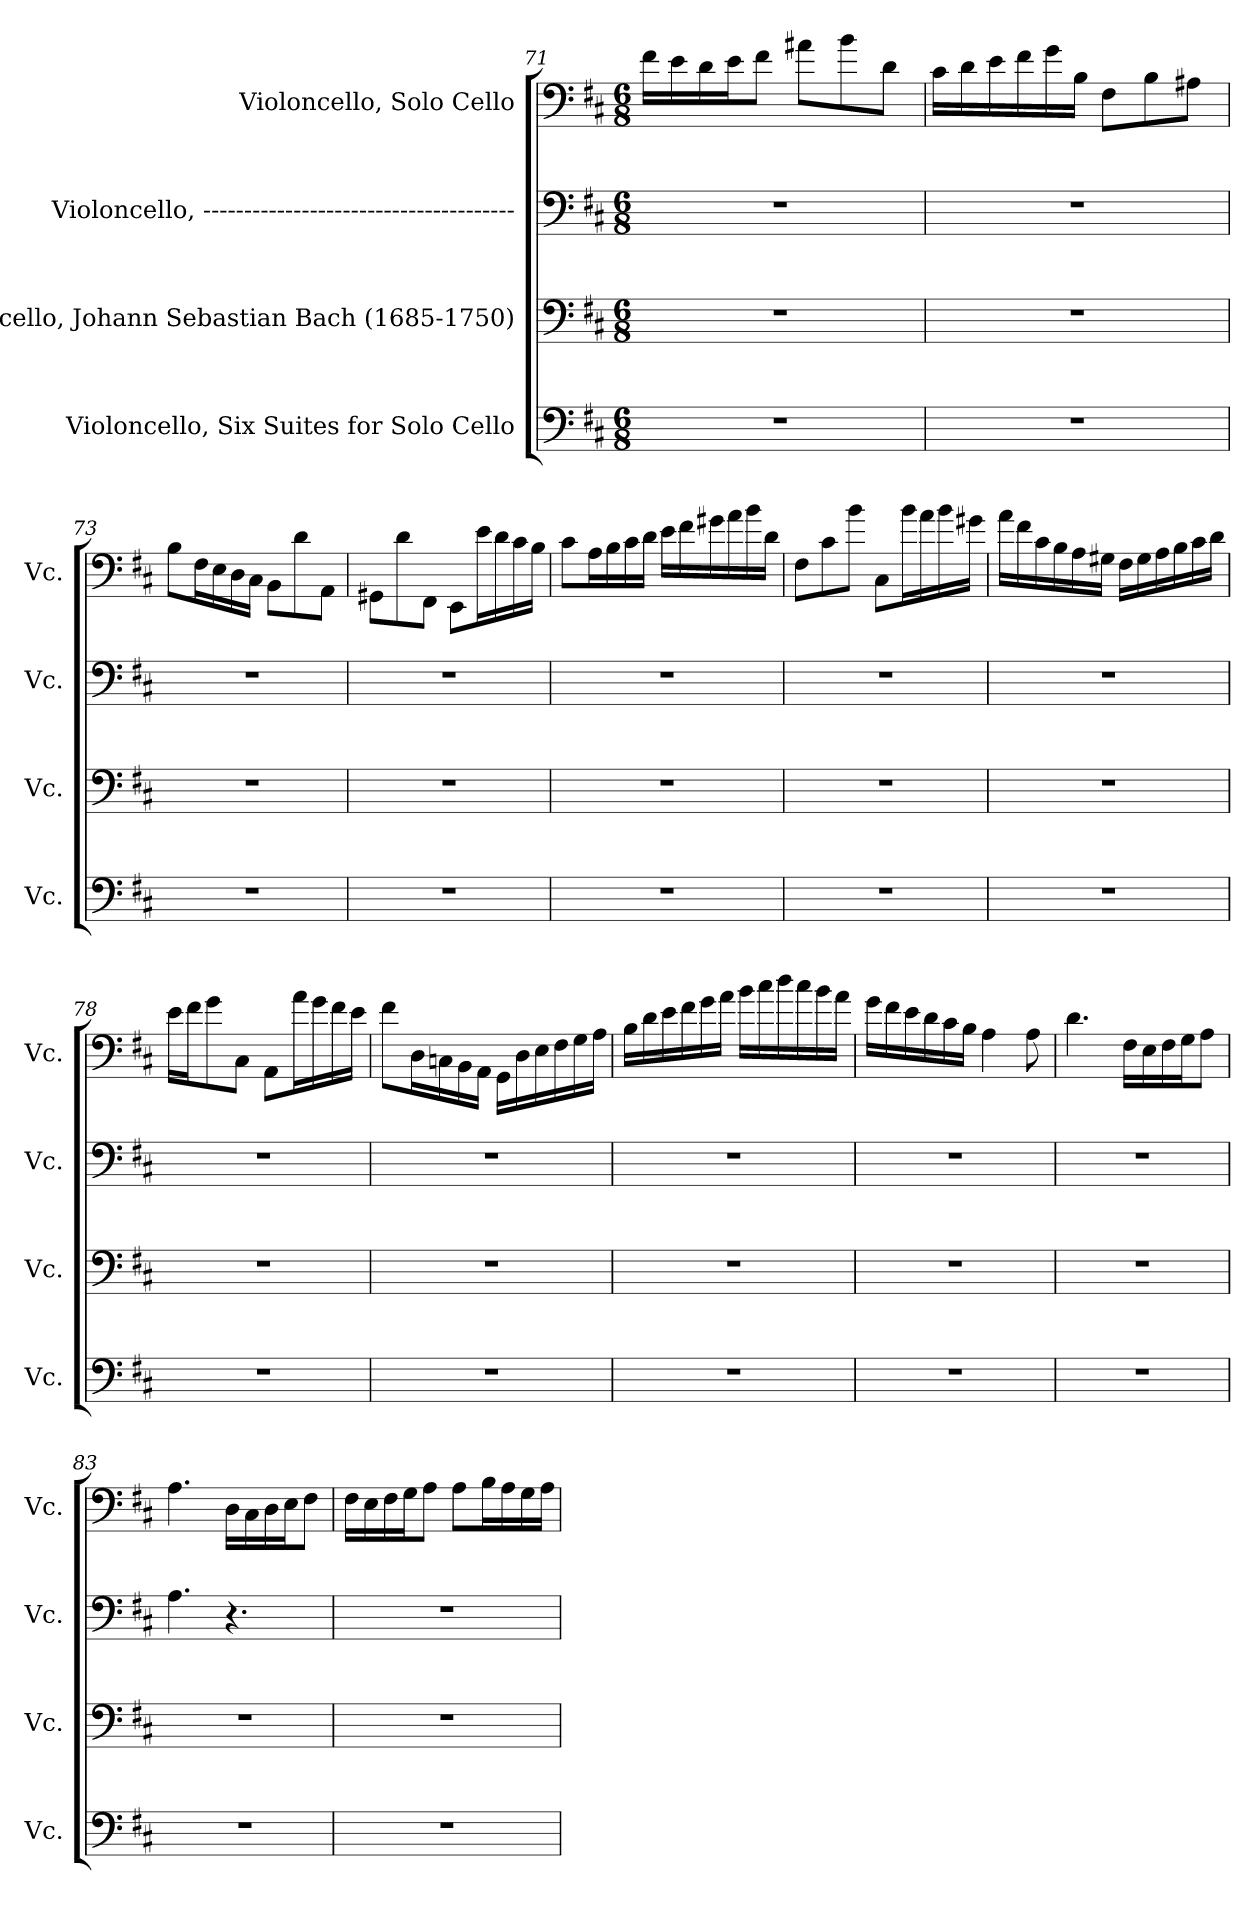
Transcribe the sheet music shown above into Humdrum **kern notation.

**kern	**kern	**kern	**kern
*part4	*part3	*part2	*part1
*staff4	*staff3	*staff2	*staff1
*I"Violoncello, Six Suites for Solo Cello	*I"Violoncello, Johann Sebastian Bach  (1685-1750)	*I"Violoncello, --------------------------------------	*I"Violoncello, Solo Cello
*I'Vc.	*I'Vc.	*I'Vc.	*I'Vc.
*clefF4	*clefF4	*clefF4	*clefF4
*k[f#c#]	*k[f#c#]	*k[f#c#]	*k[f#c#]
*M6/8	*M6/8	*M6/8	*M6/8
=71	=71	=71	=71
2.r	2.r	2.r	16f#\LL
.	.	.	16e\
.	.	.	16d\
.	.	.	16e\J
.	.	.	8f#\J
.	.	.	8a#X\L
.	.	.	8b\
.	.	.	8d\J
!!LO:PB:g=z
=72	=72	=72	=72
2.r	2.r	2.r	16c#\LL
.	.	.	16d\
.	.	.	16e\
.	.	.	16f#\
.	.	.	16g\
.	.	.	16B\JJ
.	.	.	8F#\L
.	.	.	8B\
.	.	.	8A#X\J
=73	=73	=73	=73
2.r	2.r	2.r	8B\L
.	.	.	16F#\L
.	.	.	16E\
.	.	.	16D\
.	.	.	16C#\JJ
.	.	.	8BB\L
.	.	.	8d\
.	.	.	8AA\J
=74	=74	=74	=74
2.r	2.r	2.r	8GG#X\L
.	.	.	8d\
.	.	.	8FF#\J
.	.	.	8EE\L
.	.	.	16e\L
.	.	.	16d\
.	.	.	16c#\
.	.	.	16B\JJ
=75	=75	=75	=75
2.r	2.r	2.r	8c#\L
.	.	.	16A\L
.	.	.	16B\
.	.	.	16c#\
.	.	.	16d\JJ
.	.	.	16e\LL
.	.	.	16f#\
.	.	.	16g#X\
.	.	.	16a\
.	.	.	16b\
.	.	.	16d\JJ
!!LO:LB:g=z
=76	=76	=76	=76
2.r	2.r	2.r	8F#\L
.	.	.	8c#\
.	.	.	8b\J
.	.	.	8C#\L
.	.	.	16b\L
.	.	.	16a\
.	.	.	16b\
.	.	.	16g#X\JJ
=77	=77	=77	=77
2.r	2.r	2.r	16a\LL
.	.	.	16f#\
.	.	.	16c#\
.	.	.	16B\
.	.	.	16A\
.	.	.	16G#X\JJ
.	.	.	16F#\LL
.	.	.	16G#\
.	.	.	16A\
.	.	.	16B\
.	.	.	16c#\
.	.	.	16d\JJ
=78	=78	=78	=78
2.r	2.r	2.r	16e\LL
.	.	.	16f#\J
.	.	.	8g\
.	.	.	8C#\J
.	.	.	8AA\L
.	.	.	16a\L
.	.	.	16g\
.	.	.	16f#\
.	.	.	16e\JJ
!!LO:LB:g=z
=79	=79	=79	=79
2.r	2.r	2.r	8f#\L
.	.	.	16D\L
.	.	.	16Cn\
.	.	.	16BB\
.	.	.	16AA\JJ
.	.	.	16GG\LL
.	.	.	16D\
.	.	.	16E\
.	.	.	16F#\
.	.	.	16G\
.	.	.	16A\JJ
=80	=80	=80	=80
2.r	2.r	2.r	16B\LL
.	.	.	16d\
.	.	.	16e\
.	.	.	16f#\
.	.	.	16g\
.	.	.	16a\JJ
.	.	.	16b\LL
.	.	.	16cc#\
.	.	.	16dd\
.	.	.	16cc#\
.	.	.	16b\
.	.	.	16a\JJ
=81	=81	=81	=81
2.r	2.r	2.r	16g\LL
.	.	.	16f#\
.	.	.	16e\
.	.	.	16d\
.	.	.	16c#\
.	.	.	16B\JJ
.	.	.	4A\
.	.	.	8A\
=82	=82	=82	=82
2.r	2.r	2.r	4.d\
.	.	.	16F#\LL
.	.	.	16E\
.	.	.	16F#\
.	.	.	16G\J
.	.	.	8A\J
!!LO:PB:g=z
=83	=83	=83	=83
2.r	2.r	4.A\	4.A\
.	.	4.r	16D\LL
.	.	.	16C#\
.	.	.	16D\
.	.	.	16E\J
.	.	.	8F#\J
=84	=84	=84	=84
2.r	2.r	2.r	16F#\LL
.	.	.	16E\
.	.	.	16F#\
.	.	.	16G\J
.	.	.	8A\J
.	.	.	8A\L
.	.	.	16B\L
.	.	.	16A\
.	.	.	16G\
.	.	.	16A\JJ
=	=	=	=
*-	*-	*-	*-
